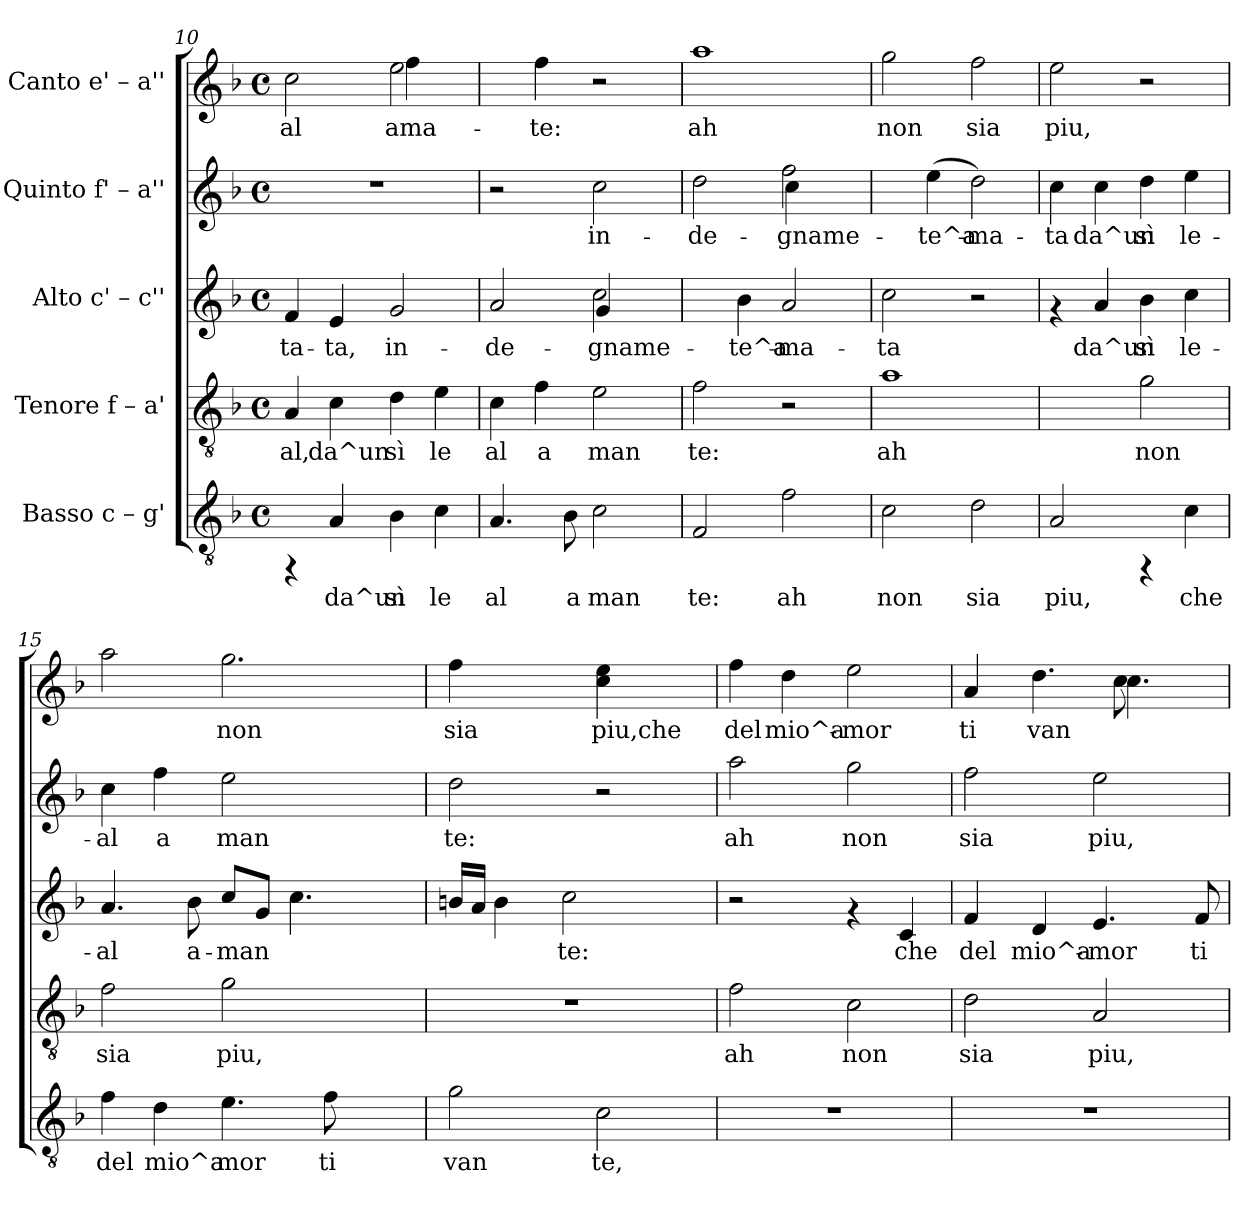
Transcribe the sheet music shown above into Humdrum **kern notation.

**kern	**text	**kern	**text	**kern	**text	**kern	**text	**kern	**text
*part5	*part5	*part4	*part4	*part3	*part3	*part2	*part2	*part1	*part1
*staff5	*staff5	*staff4	*staff4	*staff3	*staff3	*staff2	*staff2	*staff1	*staff1
*I"Basso  c – g'	*	*I"Tenore  f – a'	*	*I"Alto  c' – c''	*	*I"Quinto  f' – a''	*	*I"Canto  e' – a''	*
*clefGv2	*	*clefGv2	*	*clefG2	*	*clefG2	*	*clefG2	*
*k[b-]	*	*k[b-]	*	*k[b-]	*	*k[b-]	*	*k[b-]	*
*F:	*	*F:	*	*F:	*	*F:	*	*F:	*
*M4/4	*	*M4/4	*	*M4/4	*	*M4/4	*	*M4/4	*
*met(c)	*	*met(c)	*	*met(c)	*	*met(c)	*	*met(c)	*
=10	=10	=10	=10	=10	=10	=10	=10	=10	=10
!	!	!	!LO:LY:b:cj	!	!LO:LY:b:rj	!	!	!	!LO:LY:b:rj
*	*	*	*	*	*	*	*	*^	*
4rFF	.	4A/	al,	4f/	-ta-	1r	.	2cc\	2ryy	-al
!	!LO:LY:b:rj	!	!LO:LY:b:cj	!	!LO:LY:b:rj	!	!	!	!	!
4A/	da^un	4c\	da^un	4e/	-ta,	.	.	.	.	.
!	!LO:LY:b:rj	!	!LO:LY:b:cj	!	!LO:LY:b:rj	!	!	!	!	!LO:LY:b:rj
4B-\	sì	4d\	sì	2g/	in-	.	.	2ee\	4ff\	ama-
!	!LO:LY:b:rj	!	!LO:LY:b:cj	!	!	!	!	!	!	!
4c\	le	4e\	le	.	.	.	.	.	4ryy	.
=11	=11	=11	=11	=11	=11	=11	=11	=11	=11	=11
!	!LO:LY:b:rj	!	!LO:LY:b:cj	!	!LO:LY:b:rj	!	!	!	!	!
*	*	*	*	*^	*	*	*	*v	*v	*
4.A/	al	4c\	al	2a/	2ryy	-de-	2r	.	4ryy	.
!	!	!	!LO:LY:b:cj	!	!	!	!	!	!	!LO:LY:b:rj
.	.	4f\	a	.	.	.	.	.	4ff\	-te:
!	!LO:LY:b:rj	!	!	!	!	!	!	!	!	!
8B-\	a	.	.	.	.	.	.	.	.	.
!	!LO:LY:b:rj	!	!LO:LY:b:cj	!	!	!LO:LY:b:rj	!	!LO:LY:b:rj	!	!
2c\	man	2e\	man	2cc\	4g/	-gname-	2cc\	in-	2r	.
.	.	.	.	.	4ryy	.	.	.	.	.
=12	=12	=12	=12	=12	=12	=12	=12	=12	=12	=12
!	!LO:LY:b:rj	!	!LO:LY:b:cj	!	!	!	!	!LO:LY:b:rj	!	!LO:LY:b:rj
*	*	*	*	*v	*v	*	*^	*	*	*
2F/	te:	2f\	te:	4ryy	.	2dd\	2ryy	-de-	1aa	ah
!	!	!	!	!	!LO:LY:b:rj	!	!	!	!	!
.	.	.	.	4b-\	-te^a-	.	.	.	.	.
!	!LO:LY:b:rj	!	!	!	!LO:LY:b:rj	!	!	!LO:LY:b:rj	!	!
2f\	ah	2r	.	2a/	-ma-	2ff\	4cc\	-gname-	.	.
.	.	.	.	.	.	.	4ryy	.	.	.
=13	=13	=13	=13	=13	=13	=13	=13	=13	=13	=13
!	!LO:LY:b:rj	!	!LO:LY:b:cj	!	!LO:LY:b:rj	!	!	!	!	!LO:LY:b:rj
*	*	*	*	*	*	*v	*v	*	*	*
2c\	non	1a	ah	2cc\	-ta	4ryy	.	2gg\	non
!	!	!	!	!	!	!	!LO:LY:b:rj	!	!
.	.	.	.	.	.	(<4ee\	-te^a-	.	.
!	!LO:LY:b:rj	!	!	!	!	!	!LO:LY:b:rj	!	!LO:LY:b:rj
2d\	sia	.	.	2r	.	2dd\)	-ma-	2ff\	sia
=14	=14	=14	=14	=14	=14	=14	=14	=14	=14
!	!LO:LY:b:rj	!	!	!	!	!	!LO:LY:b:rj	!	!LO:LY:b:rj
2A/	piu,	2ryy	.	4rf	.	4cc\	-ta	2ee\	piu,
!	!	!	!	!	!LO:LY:b:rj	!	!LO:LY:b:rj	!	!
.	.	.	.	4a/	da^un	4cc\	da^un	.	.
!	!	!	!LO:LY:b:cj	!	!LO:LY:b:rj	!	!LO:LY:b:rj	!	!
4rFF	.	2g\	non	4b-\	sì	4dd\	sì	2r	.
!	!LO:LY:b:rj	!	!	!	!LO:LY:b:rj	!	!LO:LY:b:rj	!	!
4c\	che	.	.	4cc\	le-	4ee\	le-	.	.
!!LO:LB:g=z
=15	=15	=15	=15	=15	=15	=15	=15	=15	=15
!	!LO:LY:b:rj	!	!LO:LY:b:cj	!	!LO:LY:b:rj	!	!LO:LY:b:rj	!	!
4f\	del	2f\	sia	4.a/	-al	4cc\	-al	2aa\	.
!	!LO:LY:b:rj	!	!	!	!	!	!LO:LY:b:rj	!	!
4d\	mio^a	.	.	.	.	4ff\	a	.	.
!	!	!	!	!	!LO:LY:b:rj	!	!	!	!
.	.	.	.	8b-\	a-	.	.	.	.
!	!LO:LY:b:rj	!	!LO:LY:b:cj	!	!LO:LY:b:rj	!	!LO:LY:b:rj	!	!LO:LY:b:rj
4.e\	mor	2g\	piu,	8cc/L	-man-	2ee\	man	2.gg\	non
!	!	!	!	!	!LO:LY:b:rj	!	!	!	!
.	.	.	.	8g/J	--	.	.	.	.
.	.	.	.	4.cc\	.	.	.	.	.
!	!LO:LY:b:rj	!	!	!	!	!	!	!	!
8f\	ti	.	.	.	.	.	.	.	.
4ryy	.	4ryy	.	.	.	4ryy	.	.	.
.	.	.	.	8ryy	.	.	.	.	.
=16	=16	=16	=16	=16	=16	=16	=16	=16	=16
!	!LO:LY:b:rj	!	!	!	!LO:LY:b:rj	!	!LO:LY:b:rj	!	!LO:LY:b:rj
2g\	van	1r	.	16bn/L	--	2dd\	te:	4ff\	sia
!	!	!	!	!	!LO:LY:b:rj	!	!	!	!
.	.	.	.	16a/J	--	.	.	.	.
!	!	!	!	!	!LO:LY:b:rj	!	!	!	!
.	.	.	.	4b\	--	.	.	.	.
.	.	.	.	.	.	.	.	4ryy	.
!	!	!	!	!	!LO:LY:b:rj	!	!	!	!
.	.	.	.	2cc\	-te:	.	.	.	.
!	!LO:LY:b:rj	!	!	!	!	!	!	!	!LO:LY:b:rj
2c\	te,	.	.	.	.	2r	.	4ee\ 4cc\	piu,che
.	.	.	.	.	.	.	.	4ryy	.
.	.	.	.	8ryy	.	.	.	.	.
=17	=17	=17	=17	=17	=17	=17	=17	=17	=17
!	!	!	!LO:LY:b:cj	!	!	!	!LO:LY:b:rj	!	!LO:LY:b:rj
1r	.	2f\	ah	2r	.	2aa\	ah	4ff\	del
!	!	!	!	!	!	!	!	!	!LO:LY:b:rj
.	.	.	.	.	.	.	.	4dd\	mio^a-
!	!	!	!LO:LY:b:cj	!	!	!	!LO:LY:b:rj	!	!LO:LY:b:rj
.	.	2c\	non	4rf	.	2gg\	non	2ee\	-mor
!	!	!	!	!	!LO:LY:b:rj	!	!	!	!
.	.	.	.	4c/	che	.	.	.	.
=18	=18	=18	=18	=18	=18	=18	=18	=18	=18
!	!	!	!LO:LY:b:cj	!	!LO:LY:b:rj	!	!LO:LY:b:rj	!	!LO:LY:b:rj
*	*	*	*	*	*	*	*	*^	*
1r	.	2d\	sia	4f/	del	2ff\	sia	4a/	8ryy	ti
!	!	!	!	!	!LO:LY:b:rj	!	!	!	!	!LO:LY:b:rj
*	*	*	*	*	*	*	*	*v	*v	*
.	.	.	.	4d/	mio^a-	.	.	4.dd\	van-
!	!	!	!LO:LY:b:cj	!	!LO:LY:b:rj	!	!LO:LY:b:rj	!	!
.	.	2A/	piu,	4.e/	-mor	2ee\	piu,	.	.
*	*	*	*	*	*	*	*	*^	*
!	!	!	!	!	!	!	!	!	!	!LO:LY:b:rj
.	.	.	.	.	.	.	.	4.cc\	8cc\	--
.	.	.	.	.	.	.	.	.	4ryy	.
!	!	!	!	!	!LO:LY:b:rj	!	!	!	!	!
.	.	.	.	8f/	ti	.	.	.	.	.
*	*	*	*	*	*	*	*	*v	*v	*
=	=	=	=	=	=	=	=	=	=
*-	*-	*-	*-	*-	*-	*-	*-	*-	*-
